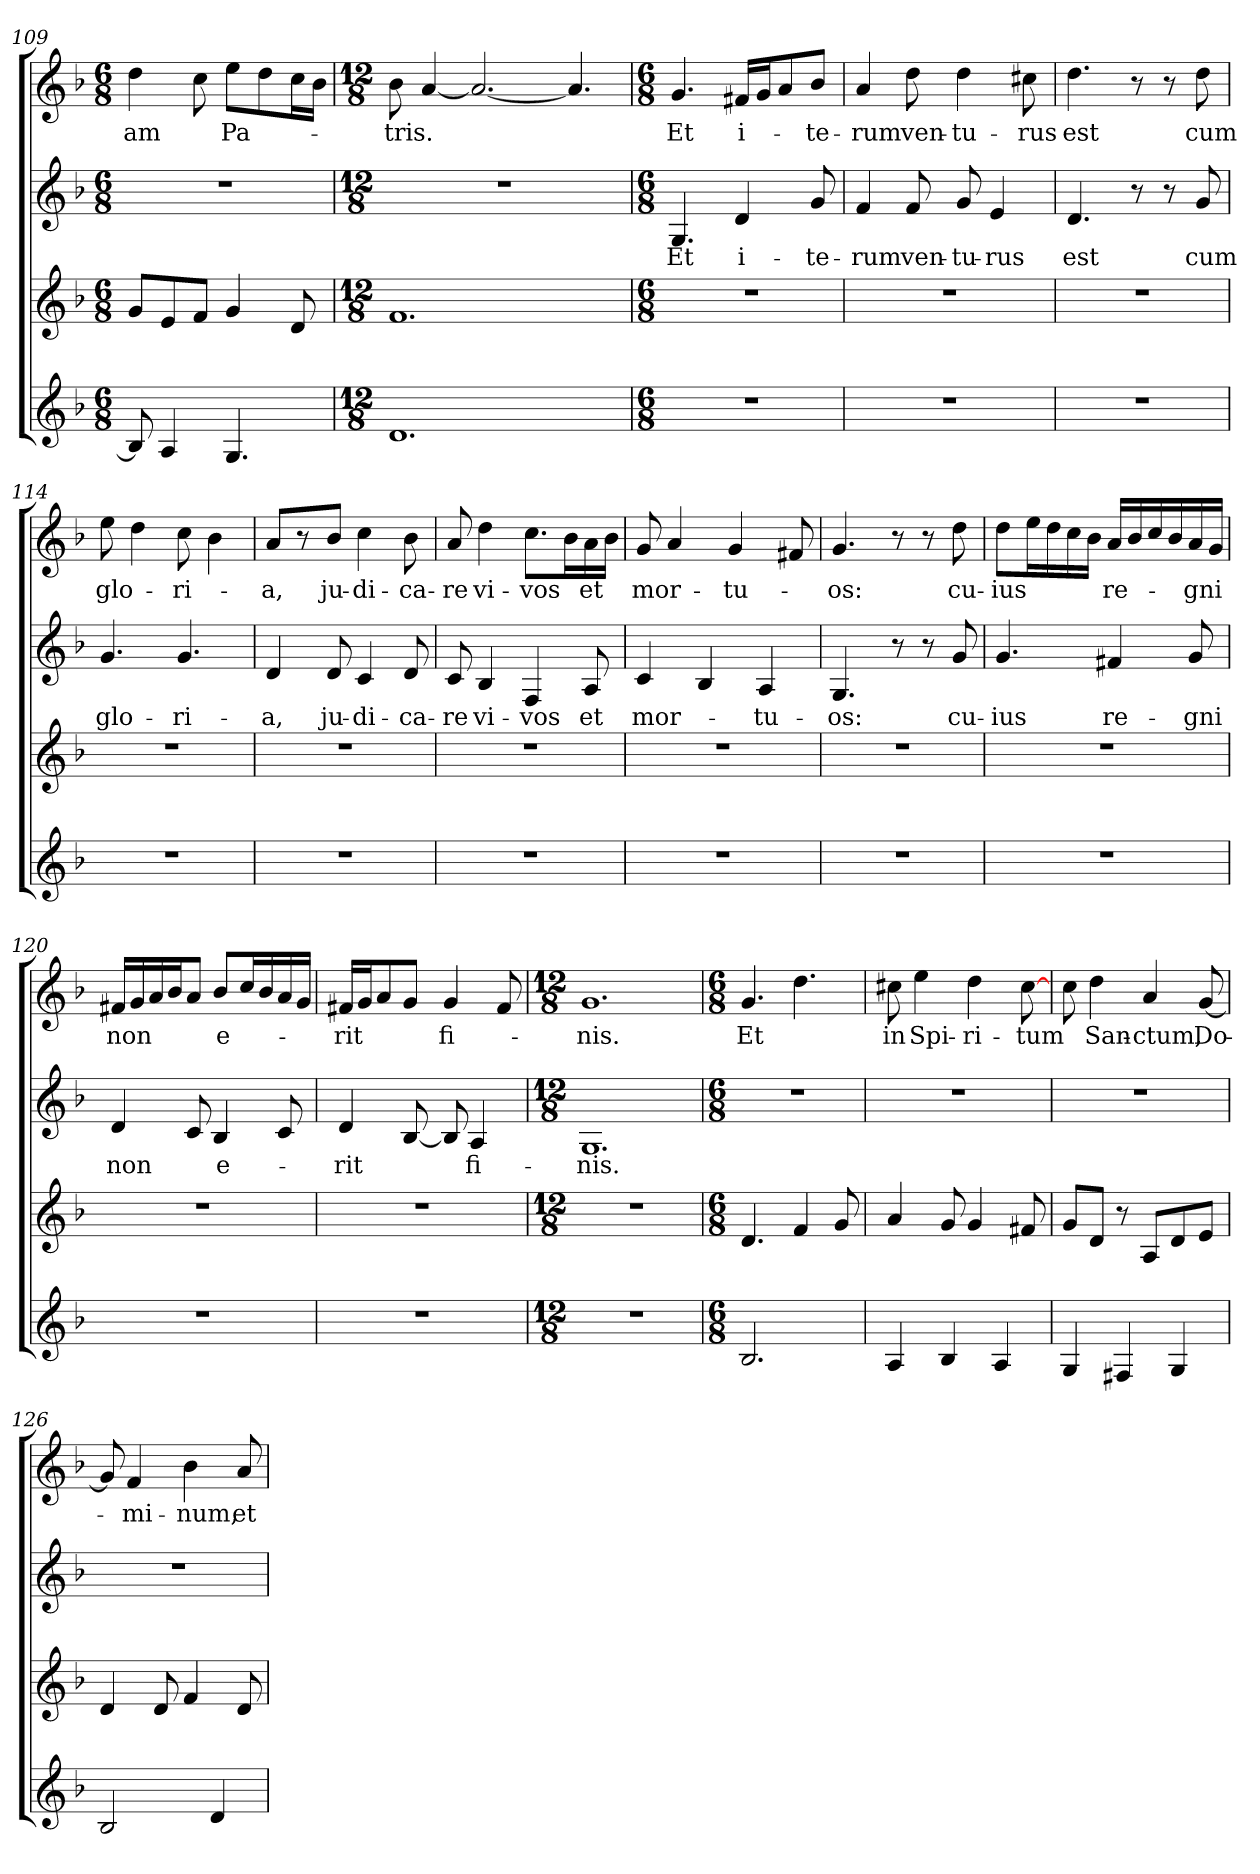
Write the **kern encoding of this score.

**kern	**kern	**kern	**text	**kern	**text
*part4	*part3	*part2	*part2	*part1	*part1
*staff4	*staff3	*staff2	*staff2	*staff1	*staff1
*clefG2	*clefG2	*clefG2	*	*clefG2	*
*k[b-]	*k[b-]	*k[b-]	*	*k[b-]	*
*F:	*F:	*F:	*	*F:	*
*M6/8	*M6/8	*M6/8	*	*M6/8	*
=109	=109	=109	=109	=109	=109
!	!	!	!	!	!LO:LY:b
8B-/]	8g/L	2.r	.	4dd\	-am
4A/	8e/	.	.	.	.
.	8f/J	.	.	8cc\	.
!	!	!	!	!	!LO:LY:b
4.G/	4g/	.	.	8ee\L	Pa-
.	.	.	.	8dd\	.
.	8d/	.	.	16cc\L	.
.	.	.	.	16b-\JJ	.
=110	=110	=110	=110	=110	=110
*M12/8	*M12/8	*M12/8	*	*M12/8	*
!	!	!	!	!	!LO:LY:b
1.d	1.f	1.r	.	8b-\	-tris.
.	.	.	.	[4a/	.
.	.	.	.	2.a/_	.
.	.	.	.	4.a/]	.
!!LO:LB:g=z
=111	=111	=111	=111	=111	=111
*M6/8	*M6/8	*M6/8	*	*M6/8	*
!	!	!	!LO:LY:b	!	!LO:LY:b
2.r	2.r	4.G/	Et	4.g/	Et
!	!	!	!LO:LY:b	!	!LO:LY:b
.	.	4d/	i-	16f#X/LL	i-
.	.	.	.	16g/J	.
.	.	.	.	8a/	.
!	!	!	!LO:LY:b	!	!LO:LY:b
.	.	8g/	-te-	8b-/J	-te-
=112	=112	=112	=112	=112	=112
!	!	!	!LO:LY:b	!	!LO:LY:b
2.r	2.r	4f/	-rum	4a/	-rum
!	!	!	!LO:LY:b	!	!LO:LY:b
.	.	8f/	ven-	8dd\	ven-
!	!	!	!LO:LY:b	!	!LO:LY:b
.	.	8g/	-tu-	4dd\	-tu-
!	!	!	!LO:LY:b	!	!
.	.	4e/	-rus	.	.
!	!	!	!	!	!LO:LY:b
.	.	.	.	8cc#X\	-rus
=113	=113	=113	=113	=113	=113
!	!	!	!LO:LY:b	!	!LO:LY:b
2.r	2.r	4.d/	est	4.dd\	est
.	.	8r	.	8r	.
.	.	8r	.	8r	.
!	!	!	!LO:LY:b	!	!LO:LY:b
.	.	8g/	cum	8dd\	cum
=114	=114	=114	=114	=114	=114
!	!	!	!LO:LY:b	!	!LO:LY:b
2.r	2.r	4.g/	glo-	8ee\	glo-
.	.	.	.	4dd\	.
!	!	!	!LO:LY:b	!	!LO:LY:b
.	.	4.g/	-ri-	8cc\	-ri-
.	.	.	.	4b-\	.
=115	=115	=115	=115	=115	=115
!	!	!	!LO:LY:b	!	!LO:LY:b
2.r	2.r	4d/	-a,	8a/L	-a,
.	.	.	.	8r	.
!	!	!	!LO:LY:b	!	!LO:LY:b
.	.	8d/	ju-	8b-/J	ju-
!	!	!	!LO:LY:b	!	!LO:LY:b
.	.	4c/	-di-	4cc\	-di-
!	!	!	!LO:LY:b	!	!LO:LY:b
.	.	8d/	-ca-	8b-\	-ca-
=116	=116	=116	=116	=116	=116
!	!	!	!LO:LY:b	!	!LO:LY:b
2.r	2.r	8c/	-re	8a/	-re
!	!	!	!LO:LY:b	!	!LO:LY:b
.	.	4B-/	vi-	4dd\	vi-
!	!	!	!LO:LY:b	!	!LO:LY:b
.	.	4F/	-vos	8.cc\L	-vos
.	.	.	.	16b-\L	.
!	!	!	!LO:LY:b	!	!LO:LY:b
.	.	8A/	et	16a\	et
.	.	.	.	16b-\JJ	.
=117	=117	=117	=117	=117	=117
!	!	!	!LO:LY:b	!	!LO:LY:b
2.r	2.r	4c/	mor-	8g/	mor-
.	.	.	.	4a/	.
.	.	4B-/	.	.	.
!	!	!	!	!	!LO:LY:b
.	.	.	.	4g/	-tu-
!	!	!	!LO:LY:b	!	!
.	.	4A/	-tu-	.	.
.	.	.	.	8f#X/	.
!!LO:LB:g=z
=118	=118	=118	=118	=118	=118
!	!	!	!LO:LY:b	!	!LO:LY:b
2.r	2.r	4.G/	-os:	4.g/	-os:
.	.	8r	.	8r	.
.	.	8r	.	8r	.
!	!	!	!LO:LY:b	!	!LO:LY:b
.	.	8g/	cu-	8dd\	cu-
=119	=119	=119	=119	=119	=119
!	!	!	!LO:LY:b	!	!LO:LY:b
2.r	2.r	4.g/	-ius	8dd\L	-ius
.	.	.	.	16ee\L	.
.	.	.	.	16dd\	.
.	.	.	.	16cc\	.
.	.	.	.	16b-\JJ	.
!	!	!	!LO:LY:b	!	!LO:LY:b
.	.	4f#X/	re-	16a/LL	re-
.	.	.	.	16b-/	.
.	.	.	.	16cc/	.
.	.	.	.	16b-/	.
!	!	!	!LO:LY:b	!	!LO:LY:b
.	.	8g/	-gni	16a/	-gni
.	.	.	.	16g/JJ	.
=120	=120	=120	=120	=120	=120
!	!	!	!LO:LY:b	!	!LO:LY:b
2.r	2.r	4d/	non	16f#X/LL	non
.	.	.	.	16g/	.
.	.	.	.	16a/	.
.	.	.	.	16b-/J	.
.	.	8c/	.	8a/J	.
!	!	!	!LO:LY:b	!	!LO:LY:b
.	.	4B-/	e-	8b-/L	e-
.	.	.	.	16cc/L	.
.	.	.	.	16b-/	.
.	.	8c/	.	16a/	.
.	.	.	.	16g/JJ	.
=121	=121	=121	=121	=121	=121
!	!	!	!LO:LY:b	!	!LO:LY:b
2.r	2.r	4d/	-rit	16f#X/LL	-rit
.	.	.	.	16g/J	.
.	.	.	.	8a/	.
.	.	[8B-/	.	8g/J	.
!	!	!	!	!	!LO:LY:b
.	.	8B-/]	.	4g/	fi-
!	!	!	!LO:LY:b	!	!
.	.	4A/	fi-	.	.
.	.	.	.	8f#/	.
=122	=122	=122	=122	=122	=122
*M12/8	*M12/8	*M12/8	*	*M12/8	*
!	!	!	!LO:LY:b	!	!LO:LY:b
1.r	1.r	1.G	-nis.	1.g	-nis.
!!LO:PB:g=z
=123	=123	=123	=123	=123	=123
*M6/8	*M6/8	*M6/8	*	*M6/8	*
!	!	!	!	!	!LO:LY:b
2.B-/	4.d/	2.r	.	4.g/	Et
.	4f/	.	.	4.dd\	.
.	8g/	.	.	.	.
=124	=124	=124	=124	=124	=124
!	!	!	!	!	!LO:LY:b
4A/	4a/	2.r	.	8cc#X\	in
!	!	!	!	!	!LO:LY:b
.	.	.	.	4ee\	Spi-
4B-/	8g/	.	.	.	.
!	!	!	!	!	!LO:LY:b
.	4g/	.	.	4dd\	-ri-
4A/	.	.	.	.	.
!	!	!	!	!	!LO:LY:b
.	8f#X/	.	.	[8cc#\	-tum
=125	=125	=125	=125	=125	=125
4G/	8g/L	2.r	.	8cc\	.
!	!	!	!	!	!LO:LY:b
.	8d/J	.	.	4dd\	San-
4F#X/	8r	.	.	.	.
!	!	!	!	!	!LO:LY:b
.	8A/L	.	.	4a/	-ctum,
4G/	8d/	.	.	.	.
!	!	!	!	!	!LO:LY:b
.	8e/J	.	.	[8g/	Do-
=126	=126	=126	=126	=126	=126
2B-/	4d/	2.r	.	8g/]	.
!	!	!	!	!	!LO:LY:b
.	.	.	.	4f/	-mi-
.	8d/	.	.	.	.
!	!	!	!	!	!LO:LY:b
.	4f/	.	.	4b-\	-num,
4d/	.	.	.	.	.
!	!	!	!	!	!LO:LY:b
.	8d/	.	.	8a/	et
=	=	=	=	=	=
*-	*-	*-	*-	*-	*-
